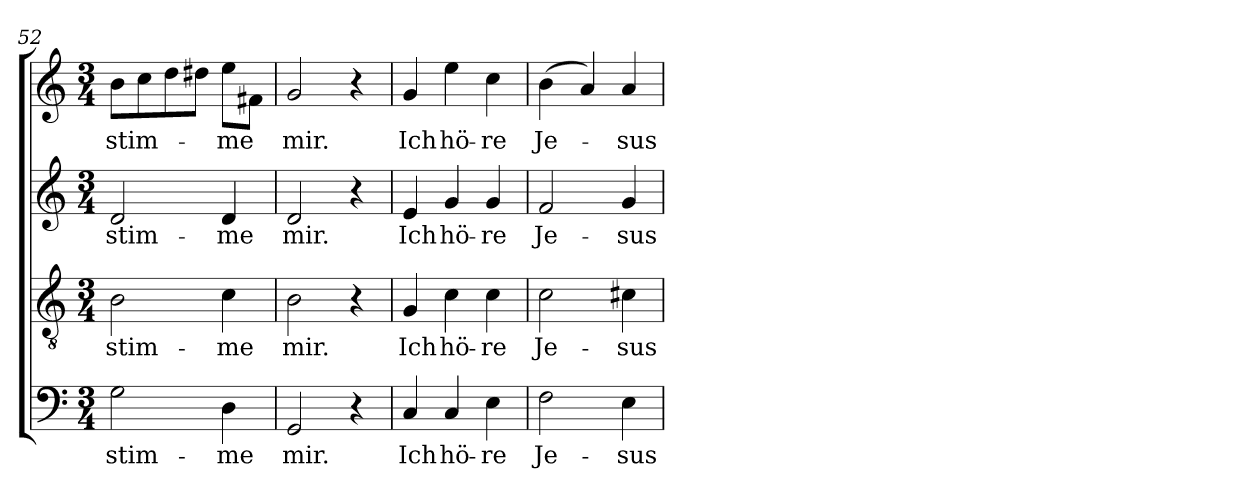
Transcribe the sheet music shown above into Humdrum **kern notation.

**kern	**text	**kern	**text	**kern	**text	**kern	**text
*part4	*part4	*part3	*part3	*part2	*part2	*part1	*part1
*staff4	*staff4	*staff3	*staff3	*staff2	*staff2	*staff1	*staff1
!!LO:LB:g=z
*clefF4	*	*clefGv2	*	*clefG2	*	*clefG2	*
*k[]	*	*k[]	*	*k[]	*	*k[]	*
*C:	*	*C:	*	*C:	*	*C:	*
*M3/4	*	*M3/4	*	*M3/4	*	*M3/4	*
=52	=52	=52	=52	=52	=52	=52	=52
!	!LO:LY:b	!	!LO:LY:b	!	!LO:LY:b	!	!LO:LY:b
2G\	-stim-	2B\	-stim-	2d/	-stim-	8b\L	-stim-
.	.	.	.	.	.	8cc\	.
.	.	.	.	.	.	8dd\	.
.	.	.	.	.	.	8dd#X\J	.
!	!LO:LY:b	!	!LO:LY:b	!	!LO:LY:b	!	!LO:LY:b
4D\	-me	4c\	-me	4d/	-me	8ee\L	-me
.	.	.	.	.	.	8f#X\J	.
=53	=53	=53	=53	=53	=53	=53	=53
!	!LO:LY:b	!	!LO:LY:b	!	!LO:LY:b	!	!LO:LY:b
2GG/	mir.	2B\	mir.	2d/	mir.	2g/	mir.
4r	.	4r	.	4r	.	4r	.
=54	=54	=54	=54	=54	=54	=54	=54
!	!LO:LY:b	!	!LO:LY:b	!	!LO:LY:b	!	!LO:LY:b
4C/	Ich	4G/	Ich	4e/	Ich	4g/	Ich
!	!LO:LY:b	!	!LO:LY:b	!	!LO:LY:b	!	!LO:LY:b
4C/	hö-	4c\	hö-	4g/	hö-	4ee\	hö-
!	!LO:LY:b	!	!LO:LY:b	!	!LO:LY:b	!	!LO:LY:b
4E\	-re	4c\	-re	4g/	-re	4cc\	-re
=55	=55	=55	=55	=55	=55	=55	=55
!	!LO:LY:b	!	!LO:LY:b	!	!LO:LY:b	!	!LO:LY:b
2F\	Je-	2c\	Je-	2f/	Je-	(>4b\	Je-
.	.	.	.	.	.	4a/)	.
!	!LO:LY:b	!	!LO:LY:b	!	!LO:LY:b	!	!LO:LY:b
4E\	-sus	4c#X\	-sus	4g/	-sus	4a/	-sus
=	=	=	=	=	=	=	=
*-	*-	*-	*-	*-	*-	*-	*-
